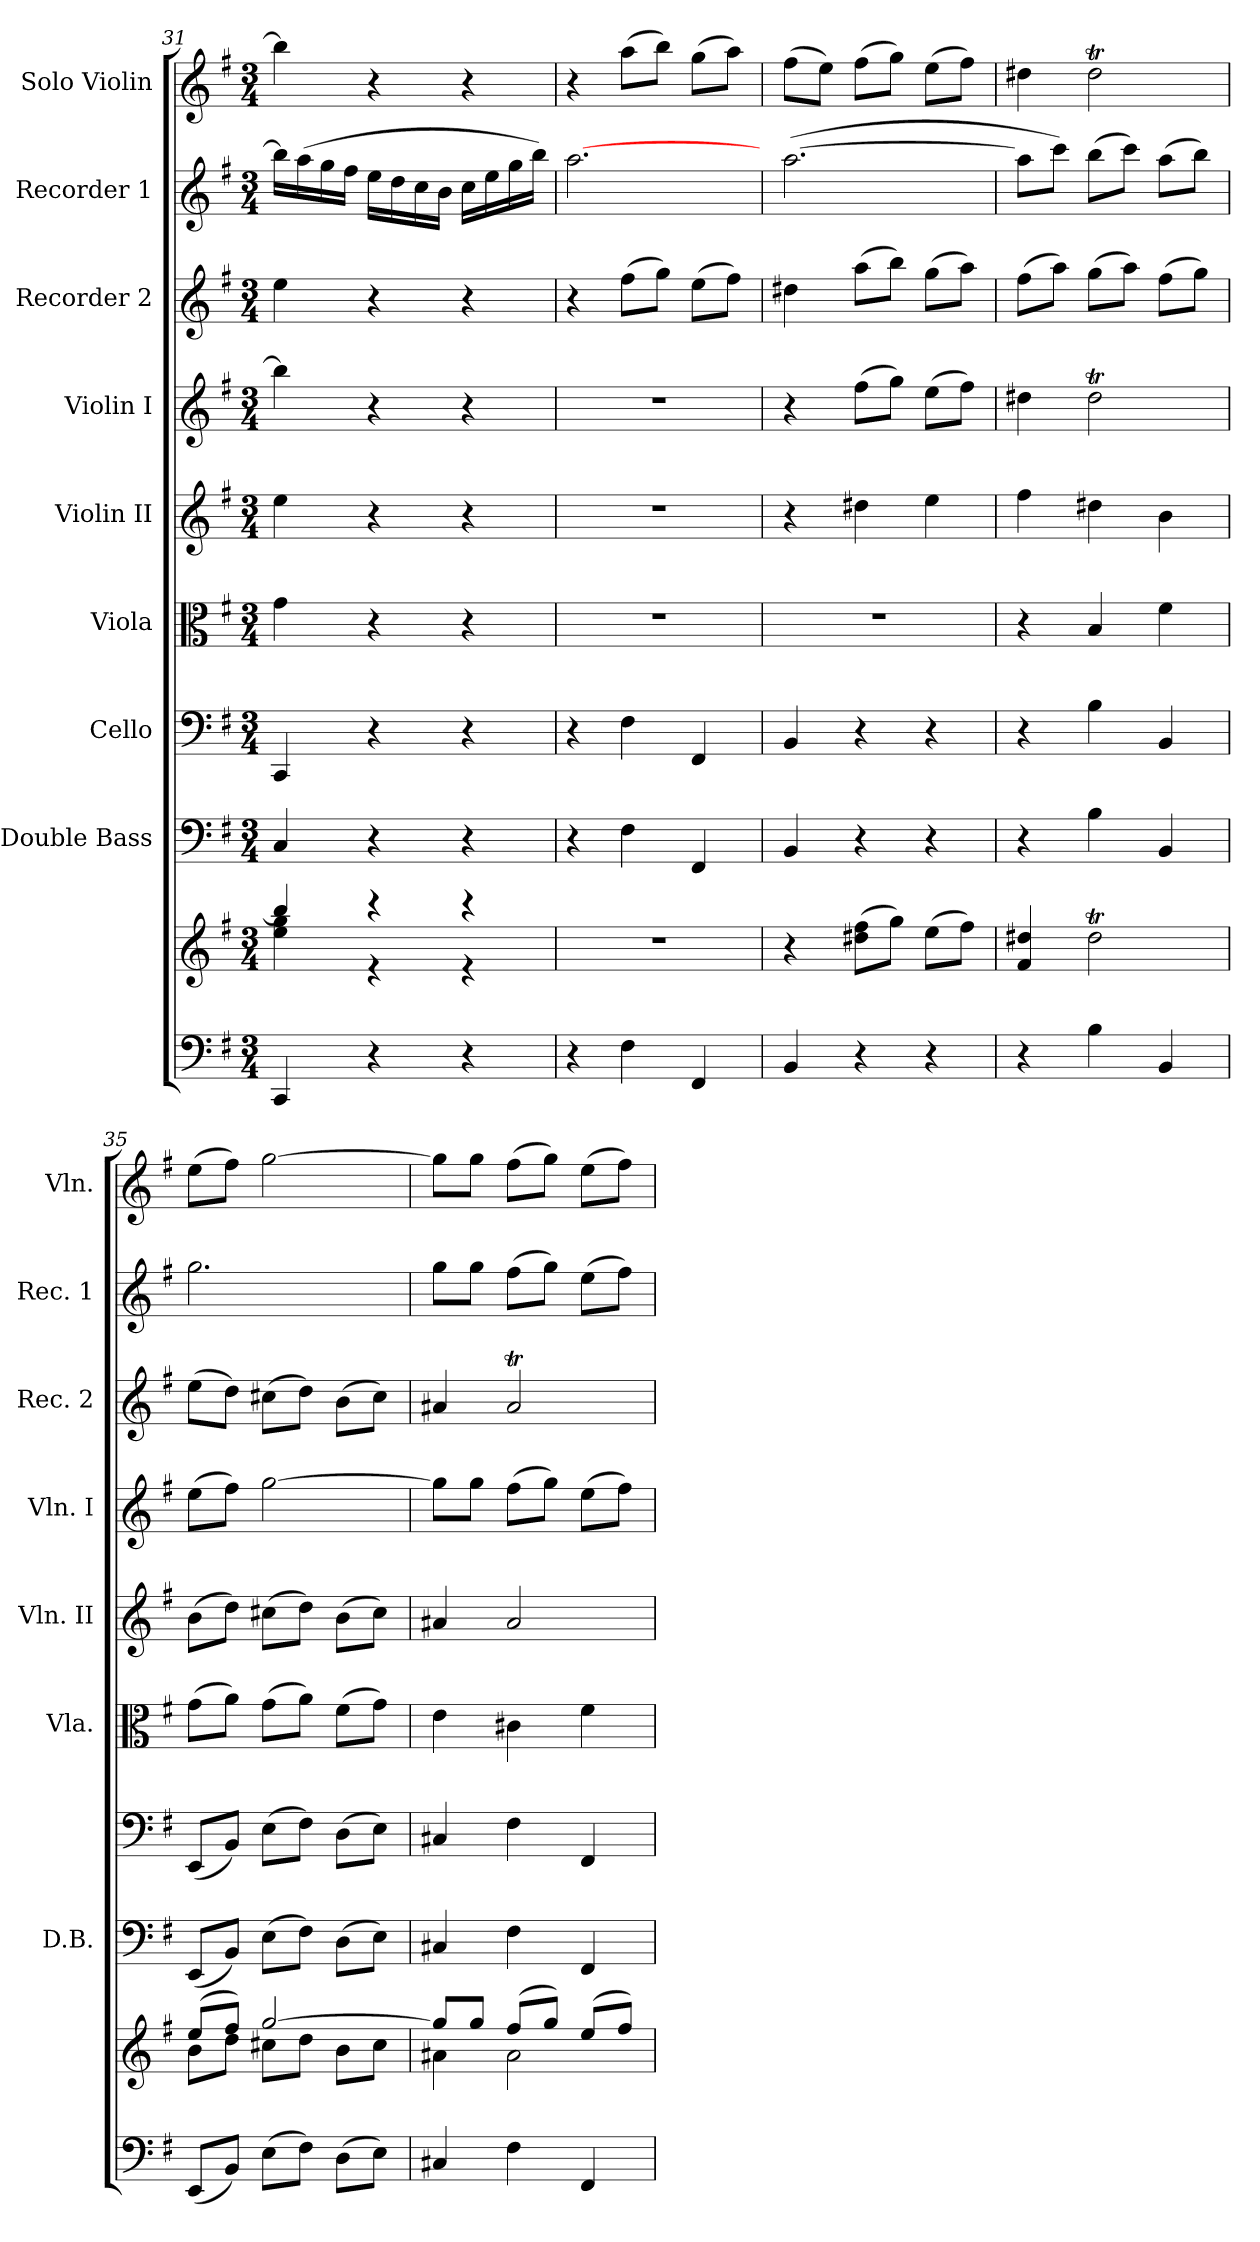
**kern	**kern	**kern	**kern	**kern	**kern	**kern	**kern	**kern	**kern
*part9	*part9	*part8	*part7	*part6	*part5	*part4	*part3	*part2	*part1
*staff10	*staff9	*staff8	*staff7	*staff6	*staff5	*staff4	*staff3	*staff2	*staff1
*	*	*I"Double Bass	*I"Cello	*I"Viola	*I"Violin II	*I"Violin I	*I"Recorder 2	*I"Recorder 1	*I"Solo Violin
*	*	*I'D.B.	*	*I'Vla.	*I'Vln. II	*I'Vln. I	*I'Rec. 2	*I'Rec. 1	*I'Vln.
!!LO:PB:g=z
*clefF4	*clefG2	*clefF4	*clefF4	*clefC3	*clefG2	*clefG2	*clefG2	*clefG2	*clefG2
*	*	*ITrd7c12	*	*	*	*	*	*	*
*k[f#]	*k[f#]	*k[f#]	*k[f#]	*k[f#]	*k[f#]	*k[f#]	*k[f#]	*k[f#]	*k[f#]
*G:	*G:	*G:	*G:	*G:	*G:	*G:	*G:	*G:	*G:
*M3/4	*M3/4	*M3/4	*M3/4	*M3/4	*M3/4	*M3/4	*M3/4	*M3/4	*M3/4
=31	=31	=31	=31	=31	=31	=31	=31	=31	=31
*	*^	*	*	*	*	*	*	*	*
4CC/	4bb/]	4ee\ 4gg\	4CC/	4CC/	4g\	4ee\	4bb\]	4ee\	16bb\LL]	4bb\]
.	.	.	.	.	.	.	.	.	(>16aa\	.
.	.	.	.	.	.	.	.	.	16gg\	.
.	.	.	.	.	.	.	.	.	16ff#\JJ	.
4r	4r	4r	4r	4r	4r	4r	4r	4r	16ee\LL	4r
.	.	.	.	.	.	.	.	.	16dd\	.
.	.	.	.	.	.	.	.	.	16cc\	.
.	.	.	.	.	.	.	.	.	16b\JJ	.
4r	4r	4r	4r	4r	4r	4r	4r	4r	16cc\LL	4r
.	.	.	.	.	.	.	.	.	16ee\	.
.	.	.	.	.	.	.	.	.	16gg\	.
.	.	.	.	.	.	.	.	.	16bb\JJ)	.
*	*v	*v	*	*	*	*	*	*	*	*
=32	=32	=32	=32	=32	=32	=32	=32	=32	=32
4r	2.r	4r	4r	2.r	2.r	2.r	4r	[2.aa\	4r
4F#\	.	4FF#\	4F#\	.	.	.	(>8ff#\L	.	(>8aa\L
.	.	.	.	.	.	.	8gg\J)	.	8bb\J)
4FF#/	.	4FFF#/	4FF#/	.	.	.	(>8ee\L	.	(>8gg\L
.	.	.	.	.	.	.	8ff#\J)	.	8aa\J)
=33	=33	=33	=33	=33	=33	=33	=33	=33	=33
4BB/	4r	4BBB/	4BB/	2.r	4r	4r	4dd#\	(>[2.aa\	(>8ff#\L
.	.	.	.	.	.	.	.	.	8ee\J)
4r	(>8dd#\ 8ff#\L	4r	4r	.	4dd#\	(>8ff#\L	(>8aa\L	.	(>8ff#\L
.	8gg\J)	.	.	.	.	8gg\J)	8bb\J)	.	8gg\J)
4r	(>8ee\L	4r	4r	.	4ee\	(>8ee\L	(>8gg\L	.	(>8ee\L
.	8ff#\J)	.	.	.	.	8ff#\J)	8aa\J)	.	8ff#\J)
=34	=34	=34	=34	=34	=34	=34	=34	=34	=34
4r	4f#/ 4dd#/	4r	4r	4r	4ff#\	4dd#\	(>8ff#\L	8aa\L]	4dd#\
.	.	.	.	.	.	.	8aa\J)	8ccc\J)	.
4B\	2dd#t\	4BB\	4B\	4B/	4dd#\	2dd#t\	(>8gg\L	(>8bb\L	2dd#t\
.	.	.	.	.	.	.	8aa\J)	8ccc\J)	.
4BB/	.	4BBB/	4BB/	4f#\	4b\	.	(>8ff#\L	(>8aa\L	.
.	.	.	.	.	.	.	8gg\J)	8bb\J)	.
=35	=35	=35	=35	=35	=35	=35	=35	=35	=35
*	*^	*	*	*	*	*	*	*	*
(<8EE/L	(>8ee/L	8b\L	(<8EEE/L	(<8EE/L	(>8g\L	(>8b\L	(>8ee\L	(>8ee\L	2.gg\	(>8ee\L
8BB/J)	8ff#/J)	8dd\J	8BBB/J)	8BB/J)	8a\J)	8dd\J)	8ff#\J)	8dd\J)	.	8ff#\J)
(>8E\L	[2gg/	8cc#\L	(>8EE\L	(>8E\L	(>8g\L	(>8cc#\L	[2gg\	(>8cc#\L	.	[2gg\
8F#\J)	.	8dd\J	8FF#\J)	8F#\J)	8a\J)	8dd\J)	.	8dd\J)	.	.
(>8D\L	.	8b\L	(>8DD\L	(>8D\L	(>8f#\L	(>8b\L	.	(>8b\L	.	.
8E\J)	.	8cc#\J	8EE\J)	8E\J)	8g\J)	8cc#\J)	.	8cc#\J)	.	.
=36	=36	=36	=36	=36	=36	=36	=36	=36	=36	=36
4C#/	8gg/L]	4a#\	4CC#/	4C#/	4e\	4a#/	8gg\L]	4a#/	8gg\L	8gg\L]
.	8gg/J	.	.	.	.	.	8gg\J	.	8gg\J	8gg\J
4F#\	(>8ff#/L	2a#\	4FF#\	4F#\	4c#\	2a#/	(>8ff#\L	2a#t/	(>8ff#\L	(>8ff#\L
.	8gg/J)	.	.	.	.	.	8gg\J)	.	8gg\J)	8gg\J)
4FF#/	(>8ee/L	.	4FFF#/	4FF#/	4f#\	.	(>8ee\L	.	(>8ee\L	(>8ee\L
.	8ff#/J)	.	.	.	.	.	8ff#\J)	.	8ff#\J)	8ff#\J)
*	*v	*v	*	*	*	*	*	*	*	*
=	=	=	=	=	=	=	=	=	=
*-	*-	*-	*-	*-	*-	*-	*-	*-	*-
